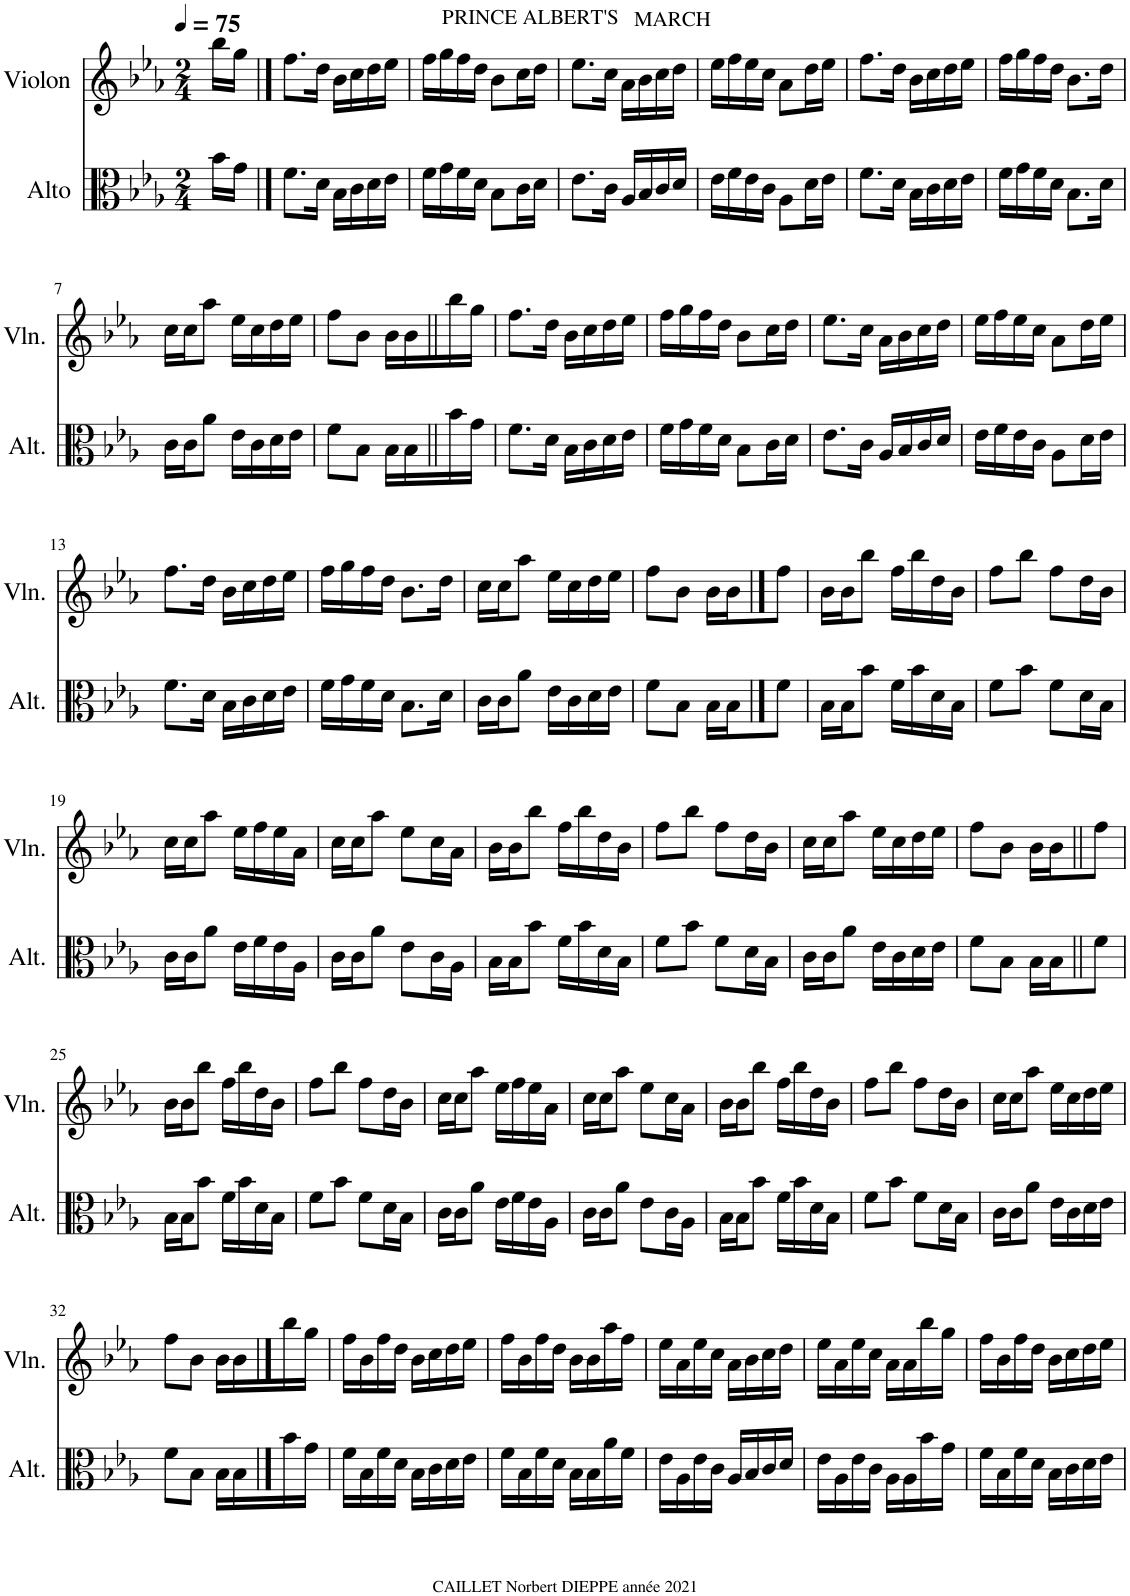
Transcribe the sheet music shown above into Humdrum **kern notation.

**kern	**kern
*part2	*part1
*staff2	*staff1
*I"Alto	*I"Violon
*I'Alt.	*I'Vln.
*clefC3	*clefG2
*k[b-e-a-]	*k[b-e-a-]
*M2/4	*M2/4
*MM75	*MM75
=	=
16b-\LL	16bb-\LL
16g\JJ	16gg\JJ
==1	==1
!	!LO:TX:a:t=PRINCE ALBERT'S
8.f\L	8.ff\L
16d\Jk	16dd\Jk
16B-\LL	16b-\LL
16c\	16cc\
16d\	16dd\
16e-\JJ	16ee-\JJ
=2	=2
16f\LL	16ff\LL
16g\	16gg\
16f\	16ff\
16d\JJ	16dd\JJ
8B-\L	8b-\L
16c\L	16cc\L
16d\JJ	16dd\JJ
=3	=3
!	!LO:TX:a:t=MARCH
8.e-\L	8.ee-\L
16c\Jk	16cc\Jk
16A-/LL	16a-\LL
16B-/	16b-\
16c/	16cc\
16d/JJ	16dd\JJ
=4	=4
16e-\LL	16ee-\LL
16f\	16ff\
16e-\	16ee-\
16c\JJ	16cc\JJ
8A-\L	8a-\L
16d\L	16dd\L
16e-\JJ	16ee-\JJ
=5	=5
8.f\L	8.ff\L
16d\Jk	16dd\Jk
16B-\LL	16b-\LL
16c\	16cc\
16d\	16dd\
16e-\JJ	16ee-\JJ
=6	=6
16f\LL	16ff\LL
16g\	16gg\
16f\	16ff\
16d\JJ	16dd\JJ
8.B-\L	8.b-\L
16d\Jk	16dd\Jk
!!LO:LB:g=z
=7	=7
16c\LL	16cc\LL
16c\J	16cc\J
8a-\J	8aa-\J
16e-\LL	16ee-\LL
16c\	16cc\
16d\	16dd\
16e-\JJ	16ee-\JJ
=8	=8
8f\L	8ff\L
8B-\J	8b-\J
16B-\LL	16b-\LL
16B-\	16b-\
16b-\	16bb-\
16g\JJ	16gg\JJ
=9	=9
8.f\L	8.ff\L
16d\Jk	16dd\Jk
16B-\LL	16b-\LL
16c\	16cc\
16d\	16dd\
16e-\JJ	16ee-\JJ
=10	=10
16f\LL	16ff\LL
16g\	16gg\
16f\	16ff\
16d\JJ	16dd\JJ
8B-\L	8b-\L
16c\L	16cc\L
16d\JJ	16dd\JJ
=11	=11
8.e-\L	8.ee-\L
16c\Jk	16cc\Jk
16A-/LL	16a-\LL
16B-/	16b-\
16c/	16cc\
16d/JJ	16dd\JJ
=12	=12
16e-\LL	16ee-\LL
16f\	16ff\
16e-\	16ee-\
16c\JJ	16cc\JJ
8A-\L	8a-\L
16d\L	16dd\L
16e-\JJ	16ee-\JJ
!!LO:LB:g=z
=13	=13
8.f\L	8.ff\L
16d\Jk	16dd\Jk
16B-\LL	16b-\LL
16c\	16cc\
16d\	16dd\
16e-\JJ	16ee-\JJ
=14	=14
16f\LL	16ff\LL
16g\	16gg\
16f\	16ff\
16d\JJ	16dd\JJ
8.B-\L	8.b-\L
16d\Jk	16dd\Jk
=15	=15
16c\LL	16cc\LL
16c\J	16cc\J
8a-\J	8aa-\J
16e-\LL	16ee-\LL
16c\	16cc\
16d\	16dd\
16e-\JJ	16ee-\JJ
=16	=16
8f\L	8ff\L
8B-\J	8b-\J
16B-\LL	16b-\LL
16B-\J	16b-\J
8f\J	8ff\J
=17	=17
16B-\LL	16b-\LL
16B-\J	16b-\J
8b-\J	8bb-\J
16f\LL	16ff\LL
16b-\	16bb-\
16d\	16dd\
16B-\JJ	16b-\JJ
=18	=18
8f\L	8ff\L
8b-\J	8bb-\J
8f\L	8ff\L
16d\L	16dd\L
16B-\JJ	16b-\JJ
!!LO:LB:g=z
=19	=19
16c\LL	16cc\LL
16c\J	16cc\J
8a-\J	8aa-\J
16e-\LL	16ee-\LL
16f\	16ff\
16e-\	16ee-\
16A-\JJ	16a-\JJ
=20	=20
16c\LL	16cc\LL
16c\J	16cc\J
8a-\J	8aa-\J
8e-\L	8ee-\L
16c\L	16cc\L
16A-\JJ	16a-\JJ
=21	=21
16B-\LL	16b-\LL
16B-\J	16b-\J
8b-\J	8bb-\J
16f\LL	16ff\LL
16b-\	16bb-\
16d\	16dd\
16B-\JJ	16b-\JJ
=22	=22
8f\L	8ff\L
8b-\J	8bb-\J
8f\L	8ff\L
16d\L	16dd\L
16B-\JJ	16b-\JJ
=23	=23
16c\LL	16cc\LL
16c\J	16cc\J
8a-\J	8aa-\J
16e-\LL	16ee-\LL
16c\	16cc\
16d\	16dd\
16e-\JJ	16ee-\JJ
=24	=24
8f\L	8ff\L
8B-\J	8b-\J
16B-\LL	16b-\LL
16B-\J	16b-\J
8f\J	8ff\J
!!LO:LB:g=z
=25	=25
16B-\LL	16b-\LL
16B-\J	16b-\J
8b-\J	8bb-\J
16f\LL	16ff\LL
16b-\	16bb-\
16d\	16dd\
16B-\JJ	16b-\JJ
=26	=26
8f\L	8ff\L
8b-\J	8bb-\J
8f\L	8ff\L
16d\L	16dd\L
16B-\JJ	16b-\JJ
=27	=27
16c\LL	16cc\LL
16c\J	16cc\J
8a-\J	8aa-\J
16e-\LL	16ee-\LL
16f\	16ff\
16e-\	16ee-\
16A-\JJ	16a-\JJ
=28	=28
16c\LL	16cc\LL
16c\J	16cc\J
8a-\J	8aa-\J
8e-\L	8ee-\L
16c\L	16cc\L
16A-\JJ	16a-\JJ
=29	=29
16B-\LL	16b-\LL
16B-\J	16b-\J
8b-\J	8bb-\J
16f\LL	16ff\LL
16b-\	16bb-\
16d\	16dd\
16B-\JJ	16b-\JJ
=30	=30
8f\L	8ff\L
8b-\J	8bb-\J
8f\L	8ff\L
16d\L	16dd\L
16B-\JJ	16b-\JJ
=31	=31
16c\LL	16cc\LL
16c\J	16cc\J
8a-\J	8aa-\J
16e-\LL	16ee-\LL
16c\	16cc\
16d\	16dd\
16e-\JJ	16ee-\JJ
!!LO:LB:g=z
=32	=32
8f\L	8ff\L
8B-\J	8b-\J
16B-\LL	16b-\LL
16B-\	16b-\
16b-\	16bb-\
16g\JJ	16gg\JJ
=33	=33
16f\LL	16ff\LL
16B-\	16b-\
16f\	16ff\
16d\JJ	16dd\JJ
16B-\LL	16b-\LL
16c\	16cc\
16d\	16dd\
16e-\JJ	16ee-\JJ
=34	=34
16f\LL	16ff\LL
16B-\	16b-\
16f\	16ff\
16d\JJ	16dd\JJ
16B-\LL	16b-\LL
16B-\	16b-\
16a-\	16aa-\
16f\JJ	16ff\JJ
=35	=35
16e-\LL	16ee-\LL
16A-\	16a-\
16e-\	16ee-\
16c\JJ	16cc\JJ
16A-/LL	16a-\LL
16B-/	16b-\
16c/	16cc\
16d/JJ	16dd\JJ
=36	=36
16e-\LL	16ee-\LL
16A-\	16a-\
16e-\	16ee-\
16c\JJ	16cc\JJ
16A-\LL	16a-\LL
16A-\	16a-\
16b-\	16bb-\
16g\JJ	16gg\JJ
=37	=37
16f\LL	16ff\LL
16B-\	16b-\
16f\	16ff\
16d\JJ	16dd\JJ
16B-\LL	16b-\LL
16c\	16cc\
16d\	16dd\
16e-\JJ	16ee-\JJ
=	=
*-	*-
